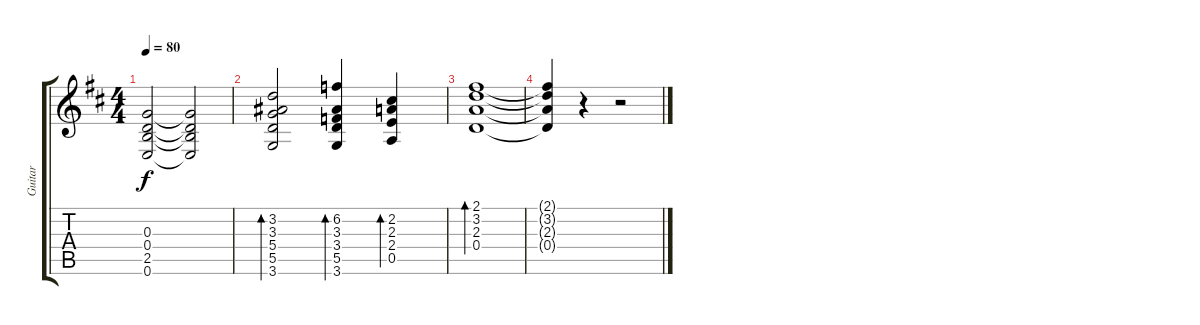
\track ("Guitar" "Guitar") {instrument distortionguitar}
\staff {score tabs}
\tuning (E4 B3 G3 D3 A2 E2) {hide}
\ts (4 4)
\tempo 80
\clef g2
\ks d
(0.3 0.4 2.5 0.6).2{dy f} (0.3{t} 0.4{t} 2.5{t} 0.6{t}).2 |
(3.2 3.3 5.4 5.5 3.6).2{bd 240} (6.2 3.3 3.4 5.5 3.6).4{bd 240} (2.2 2.3 2.4 0.5).4{bd 240} |
(2.1 3.2 2.3 0.4).1{bd 240} |
(2.1{t} 3.2{t} 2.3{t} 0.4{t}).4 r.4 r.2
